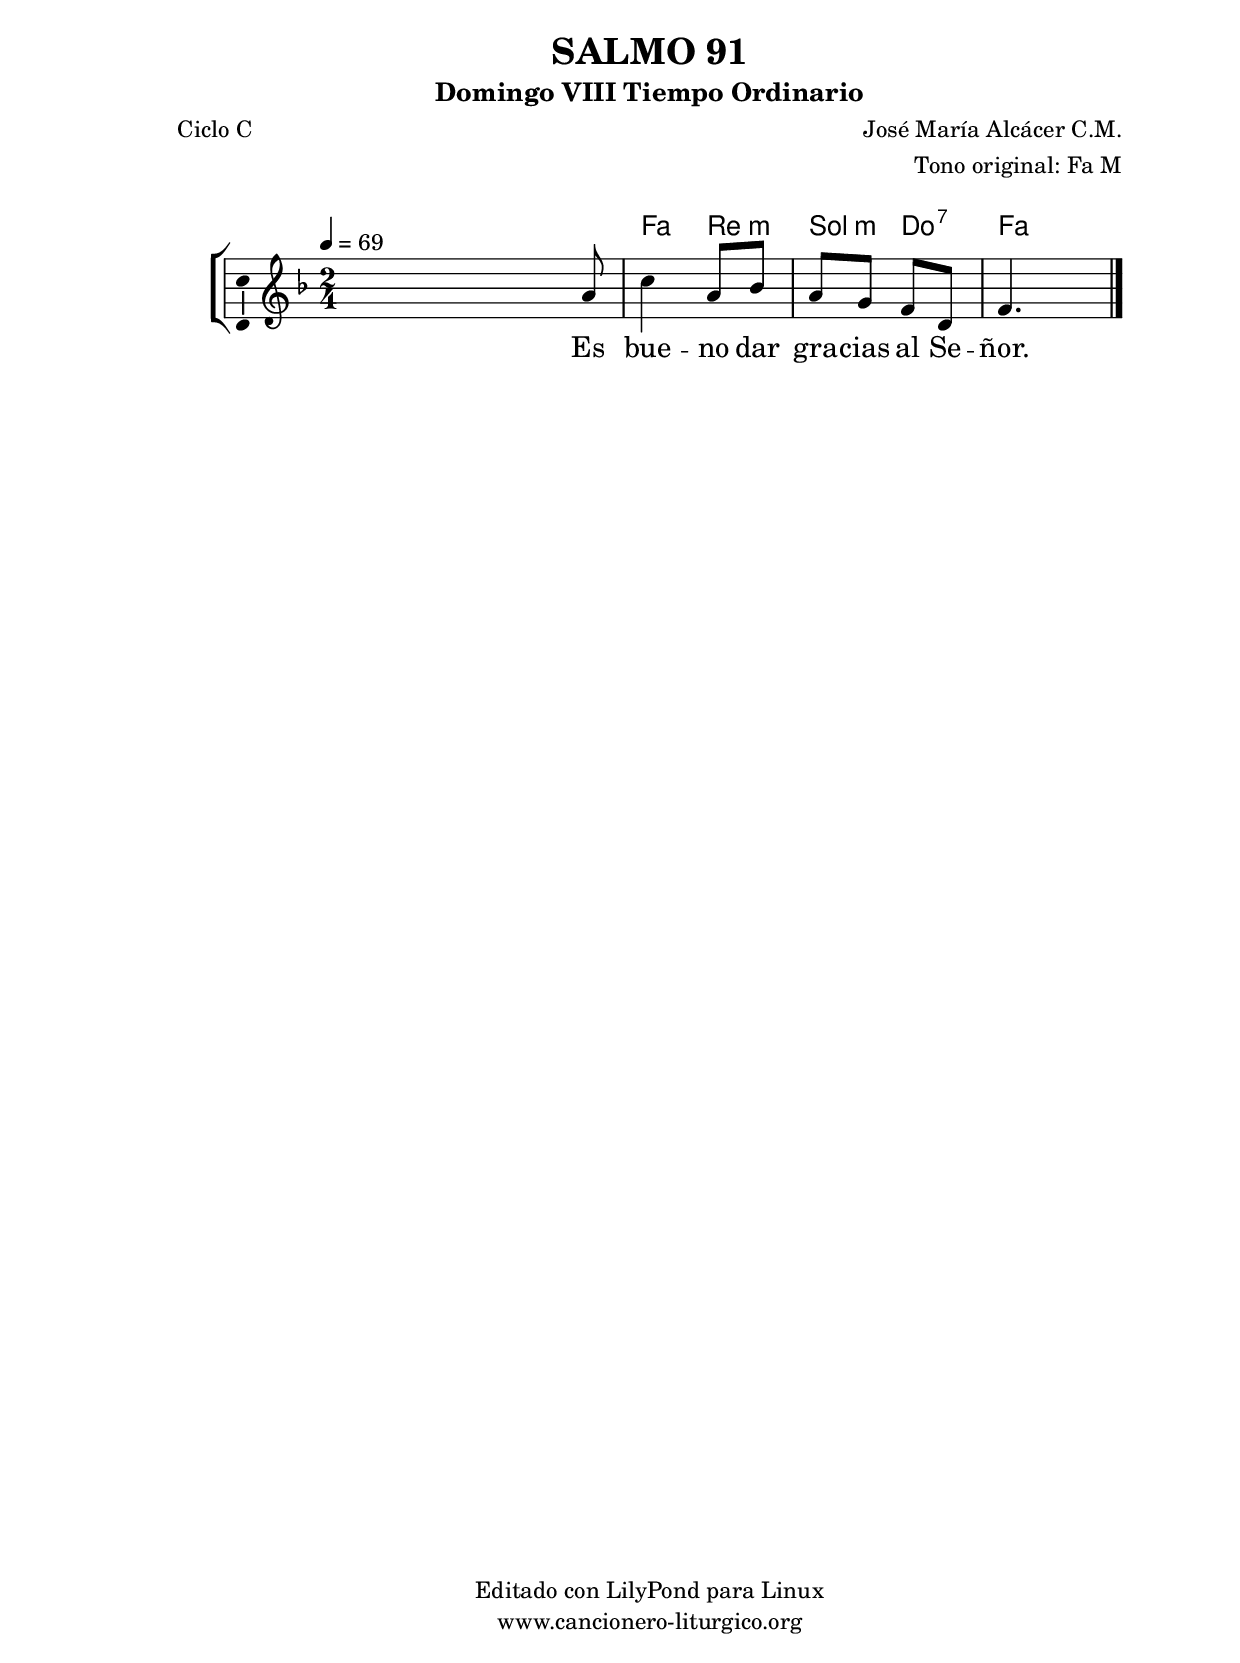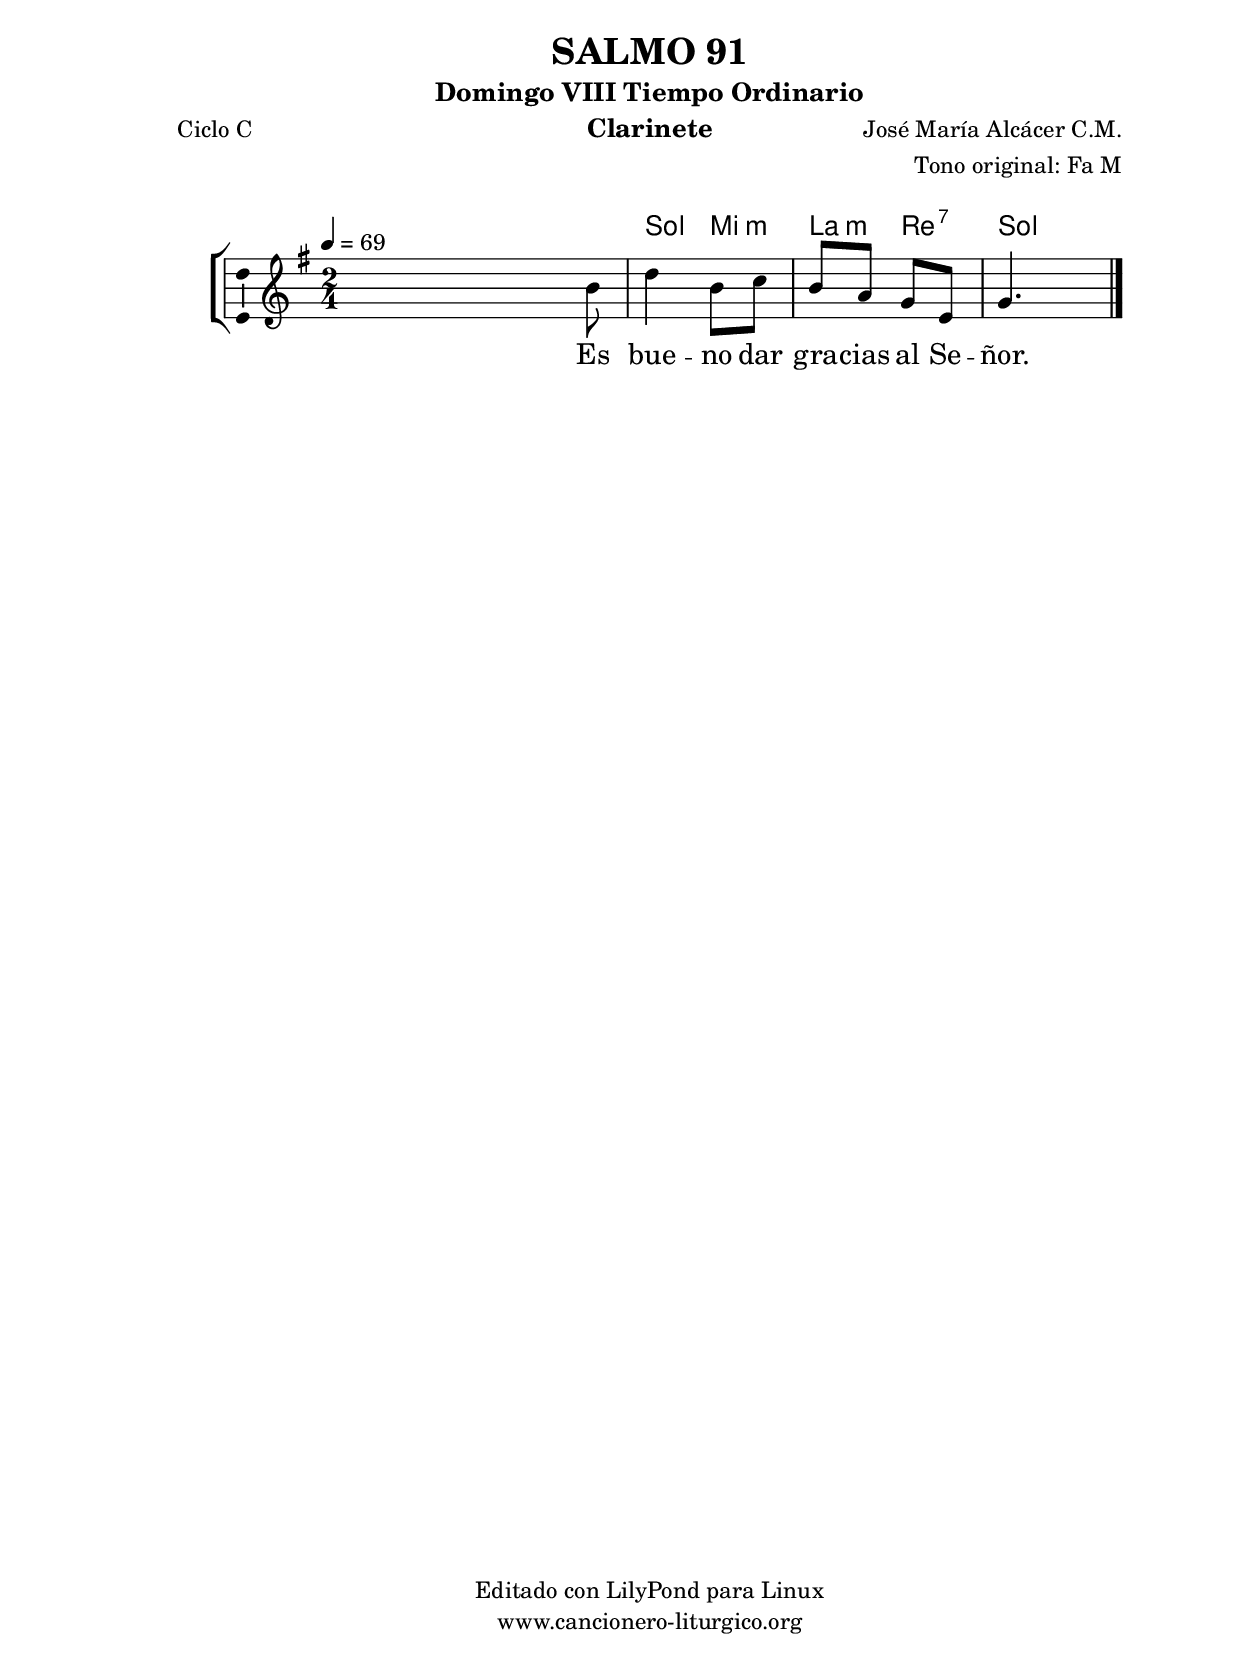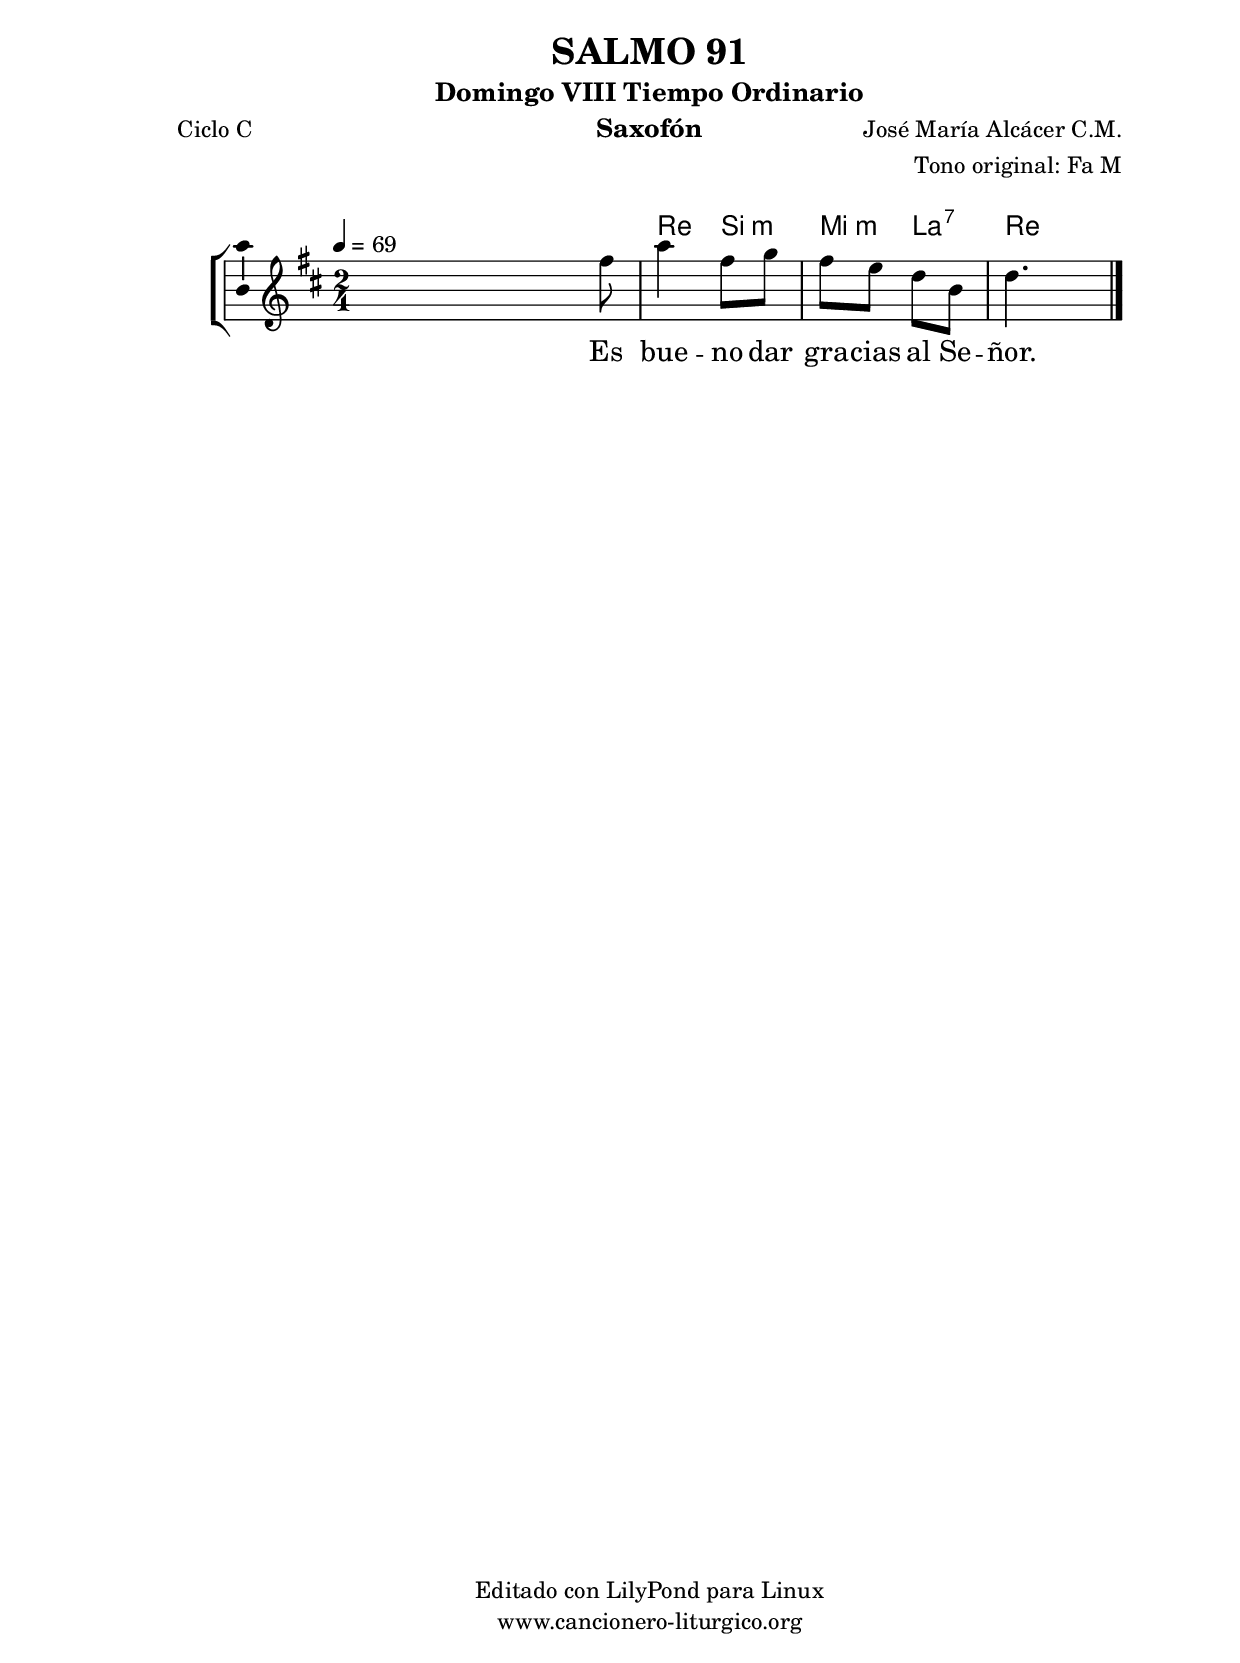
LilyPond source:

%
%para convertir .midi en .wav:
%timidity filename.midi -Ow -o finename.wav
%
%
%Para convertir de .wav a .mp3:
%lame -h -m j filename.wav
%
%
%para escuchar el midi:
%timidity nombrefichero.midi
%


%versión de lilypond para la que se ha escrito esta partitura:
\version "2.16.0"

	%Tamaño papel
	#(set-default-paper-size "a4")
	%Tamaño partitura
	#(set-global-staff-size 20)
	%No responde al pulsar sobre una nota
	#(ly:set-option 'point-and-click #f)

%parámetros del encabezamiento:
\header {
	title = "SALMO 91"
	subtitle = "Domingo VIII Tiempo Ordinario"
	composer = "José María Alcácer C.M."
	poet = "Ciclo C"
	meter = ""
	arranger = "Tono original: Fa M"
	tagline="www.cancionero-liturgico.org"
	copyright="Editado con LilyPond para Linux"
	}

%parámetros asociados al papel:
\paper  {
	oddHeaderMarkup = \markup {\fill-line { \on-the-fly #not-first-page \fromproperty #'header:title \on-the-fly #not-first-page \fromproperty #'header:composer }}
	evenHeaderMarkup = \markup {\fill-line { \fromproperty #'header:composer \fromproperty #'header:title }}
	#(set-paper-size "a4")
	print-page-number = ##f
	first-page-number = 1
	print-first-page-number = ##f
%	head-separation = 3.0 \cm
	top-margin = 2.0 \cm
	bottom-margin = 0.5\cm
%%%	bottom-margin = -1.0\cm
	left-margin = 3.0 \cm
	line-width = 16.0 \cm 
	indent = 8\mm
	interscoreline = 2.\mm
	between-system-space = 15\mm
%	para que las partituras no llenen la hoja:
	ragged-bottom = ##t
%	idem para la última hoja:
	ragged-last-bottom = ##f
%	para que las partituras llenen el ancho del papel:
	ragged-last = ##f
	after-title-space = 2.5 \cm
%page-count=1
%system-count=8

	%Flexible Vertical Spacing
%	markup-markup-spacing =
%	#'((basic-distance . 15) (minimum-distance . 15) (padding . 3))
	markup-system-spacing =
	#'((basic-distance . 15) (minimum-distance . 15) (padding . 3))
	system-system-spacing =
	#'((basic-distance . 15) (minimum-distance . 15) (padding . 3))
	score-system-spacing =
	#'((basic-distance . 15) (minimum-distance . 15) (padding . 5))
%	top-system-spacing = % header
%	#'((basic-distance . 8) (minimum-distance . 0) (padding . 3))
%	top-markup-spacing =
%	#'((basic-distance . 20) (minimum-distance . 20) (padding . 3))
	last-bottom-spacing = % footer
	#'((basic-distance . 5) (minimum-distance . 5) (padding . 3))
%	score-markup-spacing =
%	#'((basic-distance . 16) (minimum-distance . 13) (padding . 3))

	}


%parámetros que afectan a toda la partitura:
global =  {
	%clave de sol (G):
	\clef G
	%armadura:
%	\transpose a c'
	\key f \major
	\tempo 4=69
	\set Score.tempoHideNote = ##f
	}


acordes = {
	\italianChords
	\chordmode {
%	\transpose a c'
{
s2
f4 d:m g:m c:7 f2
	}
	}
}


melodia = 
%	\transpose a c'
{
	\relative c''{
	\time 2/4

s4 s8 a8
c4 a8 bes
a8 g f d
f4. s8

	\bar "|."
	}
	}


texto = \lyricmode {
Es bue -- no dar gra -- cias al Se -- ñor.
	}


acordesStaff = \context ChordNames = acordesStaff <<
	\set chordChanges = ##t
	\acordes
	>>


vozStaff = \context Voice = vozStaff
\with {\consists "Ambitus_engraver"}
<<
%	\set Staff.instrumentName = ""
%	\set Staff.shortInstrumentName = ""
%	\set Staff.midiInstrument = #"clarinet"
%	\set Staff.midiInstrument = #"cello"
%	\set Staff.midiInstrument = #"flute"
	\set Staff.midiInstrument = #"electric guitar (jazz)"
%	\set Staff.midiInstrument = #"english horn"
%	\set Staff.midiInstrument = #"violin"
%	\set Staff.midiInstrument = #"glockenspiel"
	\set Staff.midiMinimumVolume = #0.7
	\set Staff.midiMaximumVolume = #0.9
	\global
	\melodia
	>>


textoStaff = \context Lyrics = textoStaff <<
	\lyricsto vozStaff \texto
	>>

\book {
	\score {
		\context ChoirStaff {
			\override StaffGroup.SystemStartBracket #'collapse-height = #1
			\override Score.SystemStartBar #'collapse-height = #1
			<<
			\acordesStaff
			\vozStaff
			\textoStaff
			>>
			}
		\layout {
	    		\context {
				\Lyrics
				\override LyricText #'font-size = #2
				}
	   		 \context {
				\Score
				%fontSize = #3
				\override StaffSymbol #'staff-space = #(magstep +3)
				%\override Beam #'thickness = #0.55
				%\override SpacingSpanner #'spacing-increment = #1.0
				%\override Slur #'height-limit = #1.5
				}
			}
		}
	\score {
		\unfoldRepeats
		\context ChoirStaff {
			<<
			\acordesStaff
			\vozStaff
			>>
			}
		\midi {
	  		\context {
	  			\Score
				tempoWholesPerMinute = #(ly:make-moment 70 4)
				}
			}
		}
	}

%Partitura para clarinete
#(define output-suffix "C")
\book {
	\header{
		instrument = "Clarinete"
		}
	\score {
		\context ChoirStaff {
			\override StaffGroup.SystemStartBracket #'collapse-height = #1
			\override Score.SystemStartBar #'collapse-height = #1
\transpose c d
			<<
			\acordesStaff
			\vozStaff
			\textoStaff
			>>
			}
		\layout {
	    		\context {
				\Lyrics
				\override LyricText #'font-size = #2
				}
	   		 \context {
				\Score
				%fontSize = #3
				\override StaffSymbol #'staff-space = #(magstep +3)
				%\override Beam #'thickness = #0.55
				%\override SpacingSpanner #'spacing-increment = #1.0
				%\override Slur #'height-limit = #1.5
				}
			}
		}
	}

%Partitura para saxofón
#(define output-suffix "S")
\book {
	\header{
		instrument = "Saxofón"
		}
	\score {
		\context ChoirStaff {
			\override StaffGroup.SystemStartBracket #'collapse-height = #1
			\override Score.SystemStartBar #'collapse-height = #1
\transpose c a
			<<
			\acordesStaff
			\vozStaff
			\textoStaff
			>>
			}
		\layout {
	    		\context {
				\Lyrics
				\override LyricText #'font-size = #2
				}
	   		 \context {
				\Score
				%fontSize = #3
				\override StaffSymbol #'staff-space = #(magstep +3)
				%\override Beam #'thickness = #0.55
				%\override SpacingSpanner #'spacing-increment = #1.0
				%\override Slur #'height-limit = #1.5
				}
			}
		}
	}

